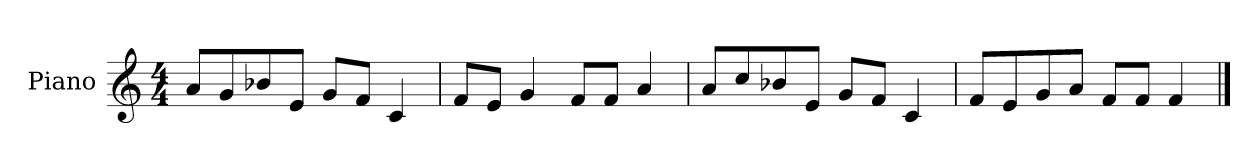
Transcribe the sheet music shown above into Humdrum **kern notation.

**kern
*part1
*staff1
*I"Piano
*I'P-no
*clefG2
*k[]
*M4/4
*MM90
=1
8a/L
8g/
8b-X/
8e/J
8g/L
8f/J
4c/
=2
8f/L
8e/J
4g/
8f/L
8f/J
4a/
=3
8a/L
8cc/
8b-X/
8e/J
8g/L
8f/J
4c/
=4
8f/L
8e/
8g/
8a/J
8f/L
8f/J
4f/
==
*-
